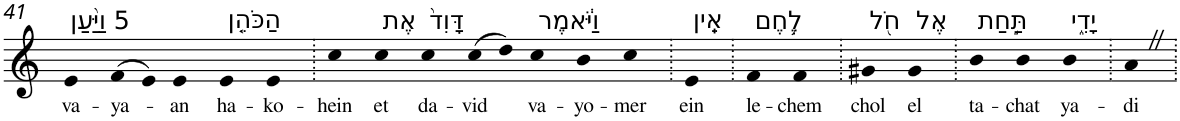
**kern	**text
*part1	*part1
*staff1	*staff1
*I"Piano	*
*I'Pno	*
!!LO:PB:g=z
*clefG2	*
*k[]	*
=41	=41
!LO:TX:a:t=5 וַיַּ֨עַן	!
!	!LO:LY:b
4e	va-
!	!LO:LY:b
(>8f	-ya-
8e)	.
!	!LO:LY:b
4e	-an
!LO:TX:a:t=הַכֹּהֵ֤ן	!
!	!LO:LY:b
4e	ha-
!	!LO:LY:b
4e	-ko-
=42.	=42.
!	!LO:LY:b
4cc	-hein
!LO:TX:a:t=אֶת	!
!	!LO:LY:b
4cc	et
!LO:TX:a:t=דָּוִד֙	!
!	!LO:LY:b
4cc	da-
!	!LO:LY:b
(>8cc	-vid
8dd)	.
!LO:TX:a:t=וַיֹּ֔אמֶר	!
!	!LO:LY:b
4cc	va-
!	!LO:LY:b
4b	-yo-
!	!LO:LY:b
4cc	-mer
=43.	=43.
!LO:TX:a:t=אֵֽין	!
!	!LO:LY:b
4e	ein
=44.	=44.
!LO:TX:a:t=לֶ֥חֶם	!
!	!LO:LY:b
4f	le-
!	!LO:LY:b
4f	-chem
=45.	=45.
!LO:TX:a:t=חֹ֖ל	!
!	!LO:LY:b
4g#X	chol
!LO:TX:a:t=אֶל	!
!	!LO:LY:b
4g#	el
=46.	=46.
!LO:TX:a:t=תַּ֣חַת	!
!	!LO:LY:b
4b	ta-
!	!LO:LY:b
4b	-chat
!LO:TX:a:t=יָדִ֑י	!
!	!LO:LY:b
4b	ya-
=47.	=47.
!	!LO:LY:b
4aZ	-di
=.	=.
*-	*-
